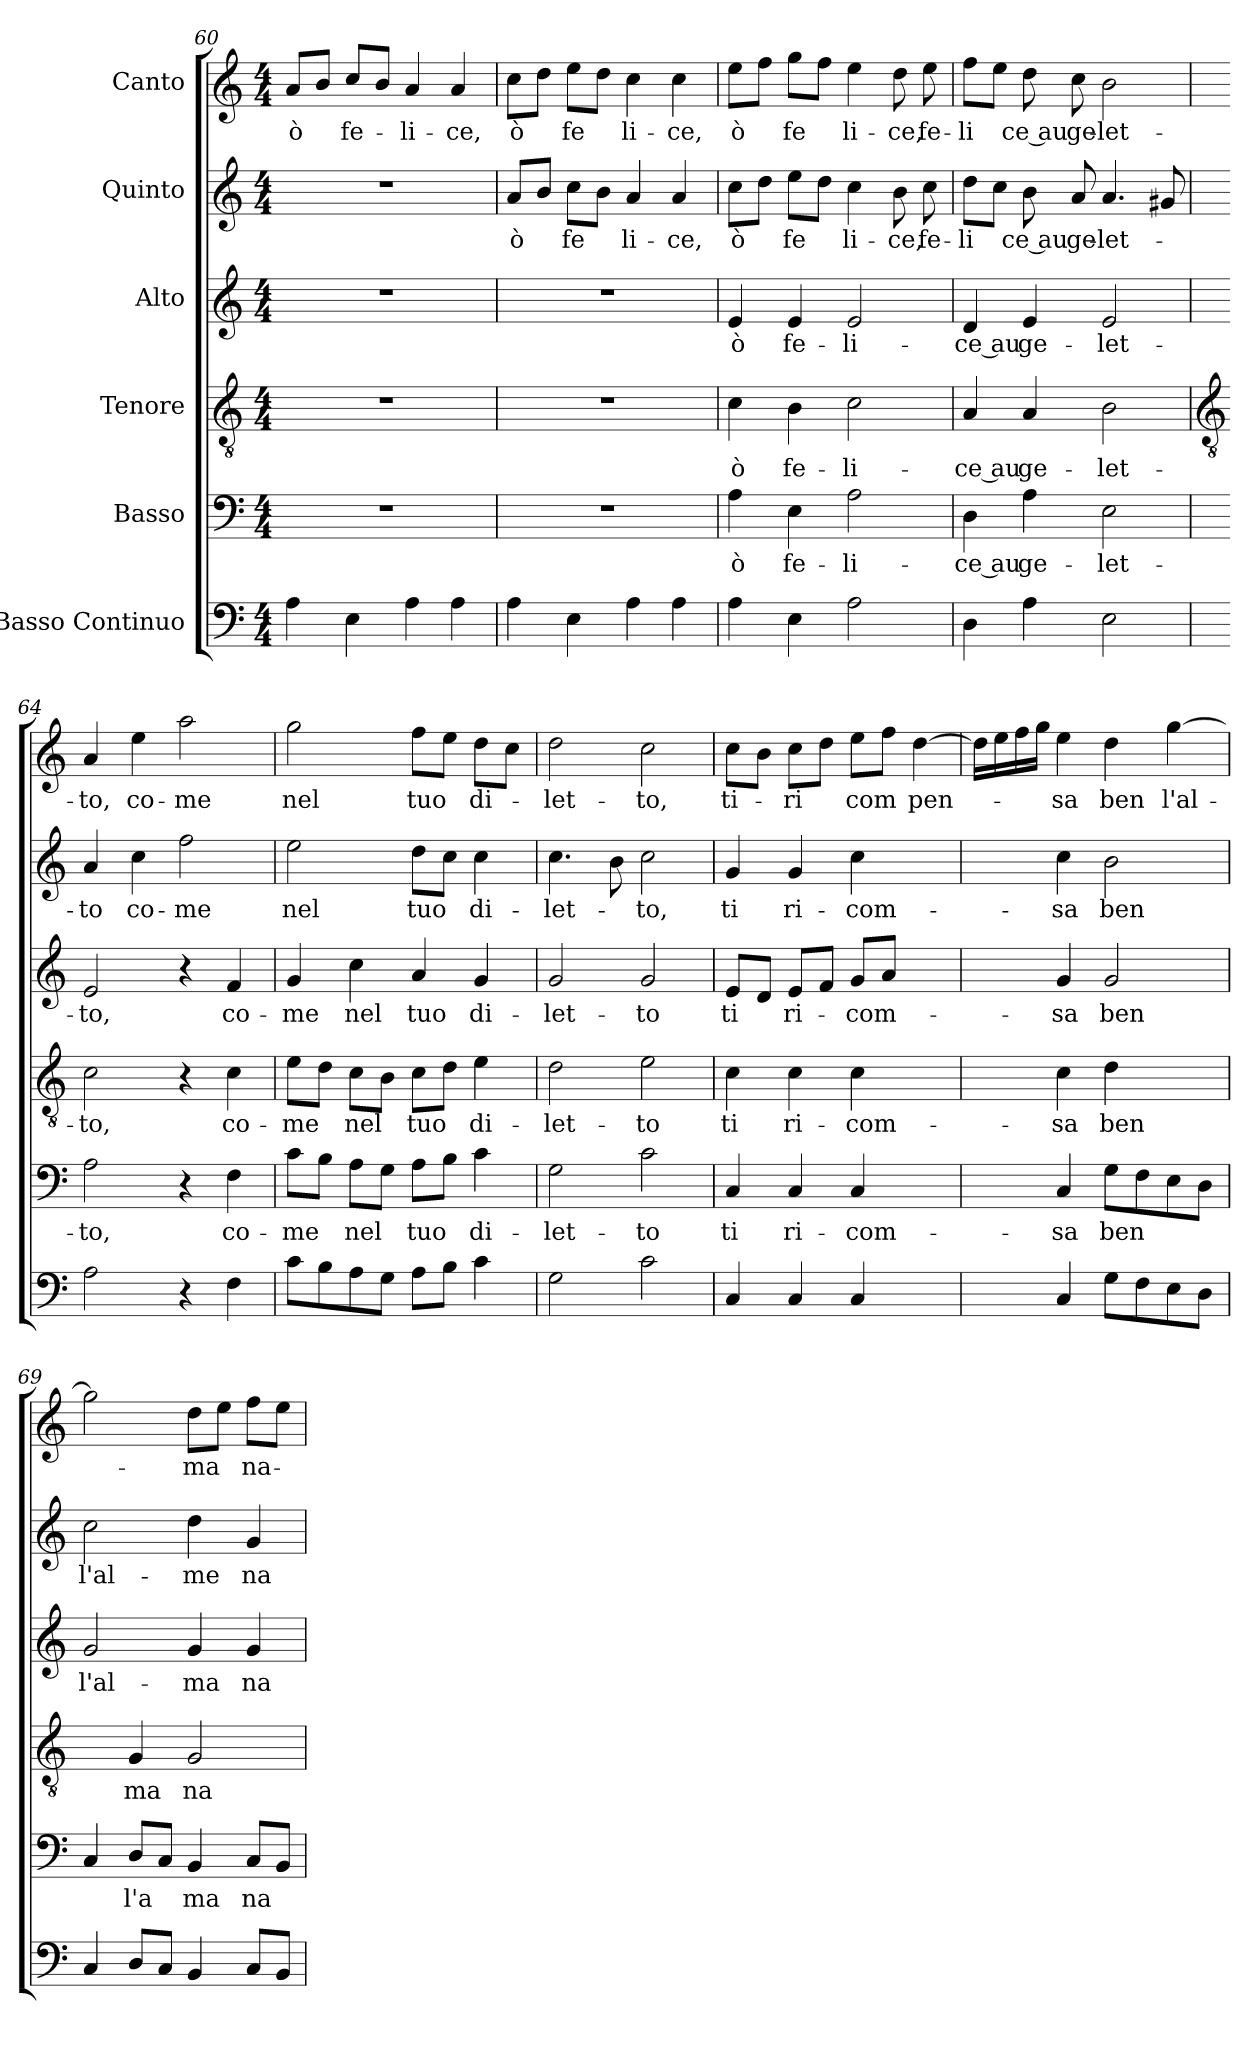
**kern	**kern	**text	**kern	**text	**kern	**text	**kern	**text	**kern	**text
*part6	*part5	*part5	*part4	*part4	*part3	*part3	*part2	*part2	*part1	*part1
*staff6	*staff5	*staff5	*staff4	*staff4	*staff3	*staff3	*staff2	*staff2	*staff1	*staff1
*I"Basso Continuo	*I"Basso	*	*I"Tenore	*	*I"Alto	*	*I"Quinto	*	*I"Canto	*
*clefF4	*clefF4	*	*clefGv2	*	*clefG2	*	*clefG2	*	*clefG2	*
*k[]	*k[]	*	*k[]	*	*k[]	*	*k[]	*	*k[]	*
*C:	*C:	*	*C:	*	*C:	*	*C:	*	*C:	*
*M4/4	*M4/4	*	*M4/4	*	*M4/4	*	*M4/4	*	*M4/4	*
=60	=60	=60	=60	=60	=60	=60	=60	=60	=60	=60
!	!	!	!	!	!	!	!	!	!	!LO:LY:b
4A	1r	.	1r	.	1r	.	1r	.	8aL	ò
.	.	.	.	.	.	.	.	.	8bJ	.
!	!	!	!	!	!	!	!	!	!	!LO:LY:b
4E	.	.	.	.	.	.	.	.	8cc/L	fe-
.	.	.	.	.	.	.	.	.	8b/J	.
!	!	!	!	!	!	!	!	!	!	!LO:LY:b
4A	.	.	.	.	.	.	.	.	4a	-li-
!	!	!	!	!	!	!	!	!	!	!LO:LY:b
4A	.	.	.	.	.	.	.	.	4a	-ce,
=61	=61	=61	=61	=61	=61	=61	=61	=61	=61	=61
!	!	!	!	!	!	!	!	!LO:LY:b	!	!LO:LY:b
4A	1r	.	1r	.	1r	.	8aL	ò	8ccL	ò
.	.	.	.	.	.	.	8bJ	.	8ddJ	.
!	!	!	!	!	!	!	!	!LO:LY:b	!	!LO:LY:b
4E	.	.	.	.	.	.	8ccL	fe	8eeL	fe
.	.	.	.	.	.	.	8bJ	.	8ddJ	.
!	!	!	!	!	!	!	!	!LO:LY:b	!	!LO:LY:b
4A	.	.	.	.	.	.	4a	li-	4cc	li-
!	!	!	!	!	!	!	!	!LO:LY:b	!	!LO:LY:b
4A	.	.	.	.	.	.	4a	-ce,	4cc	-ce,
=62	=62	=62	=62	=62	=62	=62	=62	=62	=62	=62
!	!	!LO:LY:b	!	!LO:LY:b	!	!LO:LY:b	!	!LO:LY:b	!	!LO:LY:b
4A	4A	ò	4c	ò	4e	ò	8ccL	ò	8eeL	ò
.	.	.	.	.	.	.	8ddJ	.	8ffJ	.
!	!	!LO:LY:b	!	!LO:LY:b	!	!LO:LY:b	!	!LO:LY:b	!	!LO:LY:b
4E	4E	fe-	4B	fe-	4e	fe-	8eeL	fe	8ggL	fe
.	.	.	.	.	.	.	8ddJ	.	8ffJ	.
!	!	!LO:LY:b	!	!LO:LY:b	!	!LO:LY:b	!	!LO:LY:b	!	!LO:LY:b
2A	2A	-li-	2c	-li-	2e	-li-	4cc	li-	4ee	li-
!	!	!	!	!	!	!	!	!LO:LY:b	!	!LO:LY:b
.	.	.	.	.	.	.	8b	-ce,	8dd	-ce,
!	!	!	!	!	!	!	!	!LO:LY:b	!	!LO:LY:b
.	.	.	.	.	.	.	8cc	fe-	8ee	fe-
=63	=63	=63	=63	=63	=63	=63	=63	=63	=63	=63
!	!	!LO:LY:b	!	!LO:LY:b	!	!LO:LY:b	!	!LO:LY:b	!	!LO:LY:b
4D	4D	-ce au-	4A	-ce au-	4d	-ce au-	8ddL	-li	8ffL	-li
.	.	.	.	.	.	.	8ccJ	.	8eeJ	.
!	!	!LO:LY:b	!	!LO:LY:b	!	!LO:LY:b	!	!LO:LY:b	!	!LO:LY:b
4A	4A	-ge-	4A	-ge-	4e	-ge-	8b	ce au-	8dd	ce au-
!	!	!	!	!	!	!	!	!LO:LY:b	!	!LO:LY:b
.	.	.	.	.	.	.	8a	-ge-	8cc	-ge-
!	!	!LO:LY:b	!	!LO:LY:b	!	!LO:LY:b	!	!LO:LY:b	!	!LO:LY:b
2E	2E	-let-	2B	-let-	2e	-let-	4.a	-let-	2b	-let-
.	.	.	.	.	.	.	8g#X	.	.	.
!!LO:LB:g=z
=64	=64	=64	=64	=64	=64	=64	=64	=64	=64	=64
*	*	*	*clefGv2	*	*	*	*	*	*	*
!	!	!LO:LY:b	!	!LO:LY:b	!	!LO:LY:b	!	!LO:LY:b	!	!LO:LY:b
2A	2A	-to,	2c	-to,	2e	-to,	4a	-to	4a	-to,
!	!	!	!	!	!	!	!	!LO:LY:b	!	!LO:LY:b
.	.	.	.	.	.	.	4cc	co-	4ee	co-
!	!	!	!	!	!	!	!	!LO:LY:b	!	!LO:LY:b
4r	4r	.	4r	.	4r	.	2ff	-me	2aa	-me
!	!	!LO:LY:b	!	!LO:LY:b	!	!LO:LY:b	!	!	!	!
4F	4F	co-	4c	co-	4f	co-	.	.	.	.
=65	=65	=65	=65	=65	=65	=65	=65	=65	=65	=65
!	!	!LO:LY:b	!	!LO:LY:b	!	!LO:LY:b	!	!LO:LY:b	!	!LO:LY:b
8cL	8cL	-me	8eL	-me	4g	-me	2ee	nel	2gg	nel
8B	8BJ	.	8dJ	.	.	.	.	.	.	.
!	!	!LO:LY:b	!	!LO:LY:b	!	!LO:LY:b	!	!	!	!
8A	8AL	nel	8cL	nel	4cc	nel	.	.	.	.
8GJ	8GJ	.	8BJ	.	.	.	.	.	.	.
!	!	!LO:LY:b	!	!LO:LY:b	!	!LO:LY:b	!	!LO:LY:b	!	!LO:LY:b
8AL	8AL	tuo	8cL	tuo	4a	tuo	8ddL	tuo	8ffL	tuo
8BJ	8BJ	.	8dJ	.	.	.	8ccJ	.	8eeJ	.
!	!	!LO:LY:b	!	!LO:LY:b	!	!LO:LY:b	!	!LO:LY:b	!	!LO:LY:b
4c	4c	di-	4e	di-	4g	di-	4cc	di-	8ddL	di-
.	.	.	.	.	.	.	.	.	8ccJ	.
=66	=66	=66	=66	=66	=66	=66	=66	=66	=66	=66
!	!	!LO:LY:b	!	!LO:LY:b	!	!LO:LY:b	!	!LO:LY:b	!	!LO:LY:b
2G	2G	-let-	2d	-let-	2g	-let-	4.cc	-let-	2dd	-let-
.	.	.	.	.	.	.	8b	.	.	.
!	!	!LO:LY:b	!	!LO:LY:b	!	!LO:LY:b	!	!LO:LY:b	!	!LO:LY:b
2c	2c	-to	2e	-to	2g	-to	2cc	-to,	2cc	-to,
=67	=67	=67	=67	=67	=67	=67	=67	=67	=67	=67
!	!	!LO:LY:b	!	!LO:LY:b	!	!LO:LY:b	!	!LO:LY:b	!	!LO:LY:b
4C	4C	ti	4c	ti	8eL	ti	4g	ti	8ccL	ti-
.	.	.	.	.	8dJ	.	.	.	8bJ	.
!	!	!LO:LY:b	!	!LO:LY:b	!	!LO:LY:b	!	!LO:LY:b	!	!LO:LY:b
4C	4C	ri-	4c	ri-	8eL	ri-	4g	ri-	8ccL	-ri
.	.	.	.	.	8fJ	.	.	.	8ddJ	.
!	!	!LO:LY:b	!	!LO:LY:b	!	!LO:LY:b	!	!LO:LY:b	!	!LO:LY:b
4C	4C	-com-	4c	-com-	8gL	-com-	4cc	-com-	8eeL	com
.	.	.	.	.	8aJ	.	.	.	8ffJ	.
!	!	!LO:LY:b	!	!LO:LY:b	!	!LO:LY:b	!	!LO:LY:b	!	!LO:LY:b
[4Fyy	[4Fyy	-pen	[4dyy	-pen	[4fyy	-pen	[4ayy	-pen	[4dd	pen-
=68	=68	=68	=68	=68	=68	=68	=68	=68	=68	=68
4Fyy]	4Fyy]	.	4dyy]	.	4fyy]	.	4ayy]	.	16ddLL]	.
.	.	.	.	.	.	.	.	.	16ee	.
.	.	.	.	.	.	.	.	.	16ff	.
.	.	.	.	.	.	.	.	.	16ggJJ	.
!	!	!LO:LY:b	!	!LO:LY:b	!	!LO:LY:b	!	!LO:LY:b	!	!LO:LY:b
4C	4C	sa	4c	sa	4g	sa	4cc	sa	4ee	-sa
!	!	!LO:LY:b	!	!LO:LY:b	!	!LO:LY:b	!	!LO:LY:b	!	!LO:LY:b
8GL	8GL	ben	4d	ben	2g	ben	2b	ben	4dd	ben
8F	8F	.	.	.	.	.	.	.	.	.
!	!	!	!	!LO:LY:b	!	!	!	!	!	!LO:LY:b
8E	8E	.	[4Gyy	l'al-	.	.	.	.	[4gg	l'al-
8DJ	8DJ	.	.	.	.	.	.	.	.	.
=69	=69	=69	=69	=69	=69	=69	=69	=69	=69	=69
!	!	!	!	!	!	!LO:LY:b	!	!LO:LY:b	!	!
4C	4C	.	4Gyy]	.	2g	l'al-	2cc	l'al-	2gg]	.
!	!	!LO:LY:b	!	!LO:LY:b	!	!	!	!	!	!
8DL	8DL	l'a	4G	-ma	.	.	.	.	.	.
8CJ	8CJ	.	.	.	.	.	.	.	.	.
!	!	!LO:LY:b	!	!LO:LY:b	!	!LO:LY:b	!	!LO:LY:b	!	!LO:LY:b
4BB	4BB	ma	2G	na-	4g	-ma	4dd	-me	8ddL	-ma
.	.	.	.	.	.	.	.	.	8eeJ	.
!	!	!LO:LY:b	!	!	!	!LO:LY:b	!	!LO:LY:b	!	!LO:LY:b
8CL	8CL	na	.	.	4g	na-	4g	na-	8ffL	na-
8BBJ	8BBJ	.	.	.	.	.	.	.	8eeJ	.
=	=	=	=	=	=	=	=	=	=	=
*-	*-	*-	*-	*-	*-	*-	*-	*-	*-	*-
